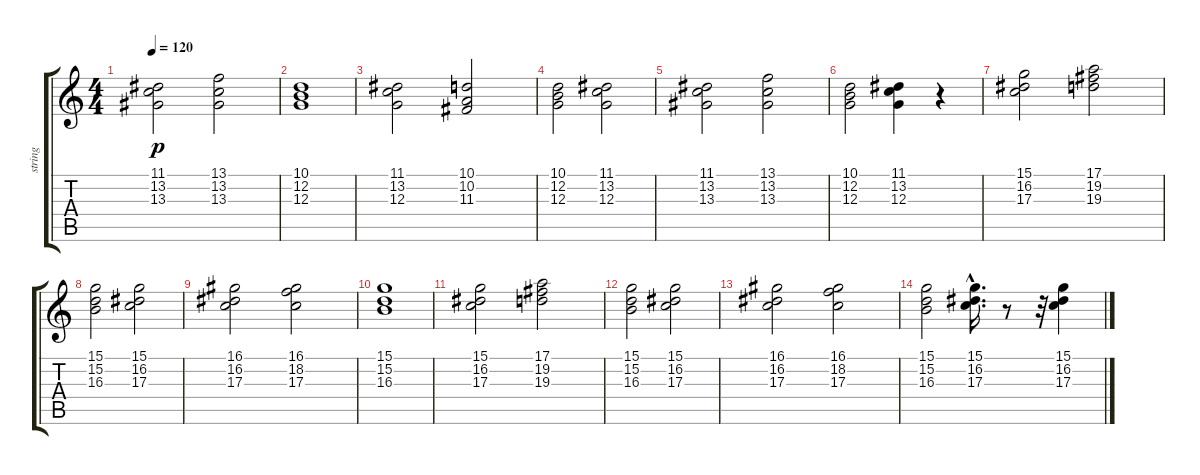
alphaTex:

\track ("string" "string") {instrument stringensemble1}
\staff {score tabs}
\tuning (E4 B3 G3 D3 A2 E2) {hide}
\ts (4 4)
\tempo 120
\clef g2
\ks c
(11.1 13.2 13.3).2{dy p} (13.1 13.2 13.3).2 |
(10.1 12.2 12.3).1 |
(11.1 13.2 12.3).2 (10.1 10.2 11.3).2 |
(10.1 12.2 12.3).2 (11.1 13.2 12.3).2 |
(11.1 13.2 13.3).2 (13.1 13.2 13.3).2 |
(10.1 12.2 12.3).2 (11.1 13.2 12.3).4 r.4 |
(15.1 16.2 17.3).2 (17.1 19.2 19.3).2 |
(15.1 15.2 16.3).2 (15.1 16.2 17.3).2 |
(16.1 16.2 17.3).2 (16.1 18.2 17.3).2 |
(15.1 15.2 16.3).1 |
(15.1 16.2 17.3).2 (17.1 19.2 19.3).2 |
(15.1 15.2 16.3).2 (15.1 16.2 17.3).2 |
(16.1 16.2 17.3).2 (16.1 18.2 17.3).2 |
(15.1 15.2 16.3).2 (15.1{hac} 16.2{hac} 17.3{hac}).16{d} r.8 r.32 (15.1 16.2 17.3).4
